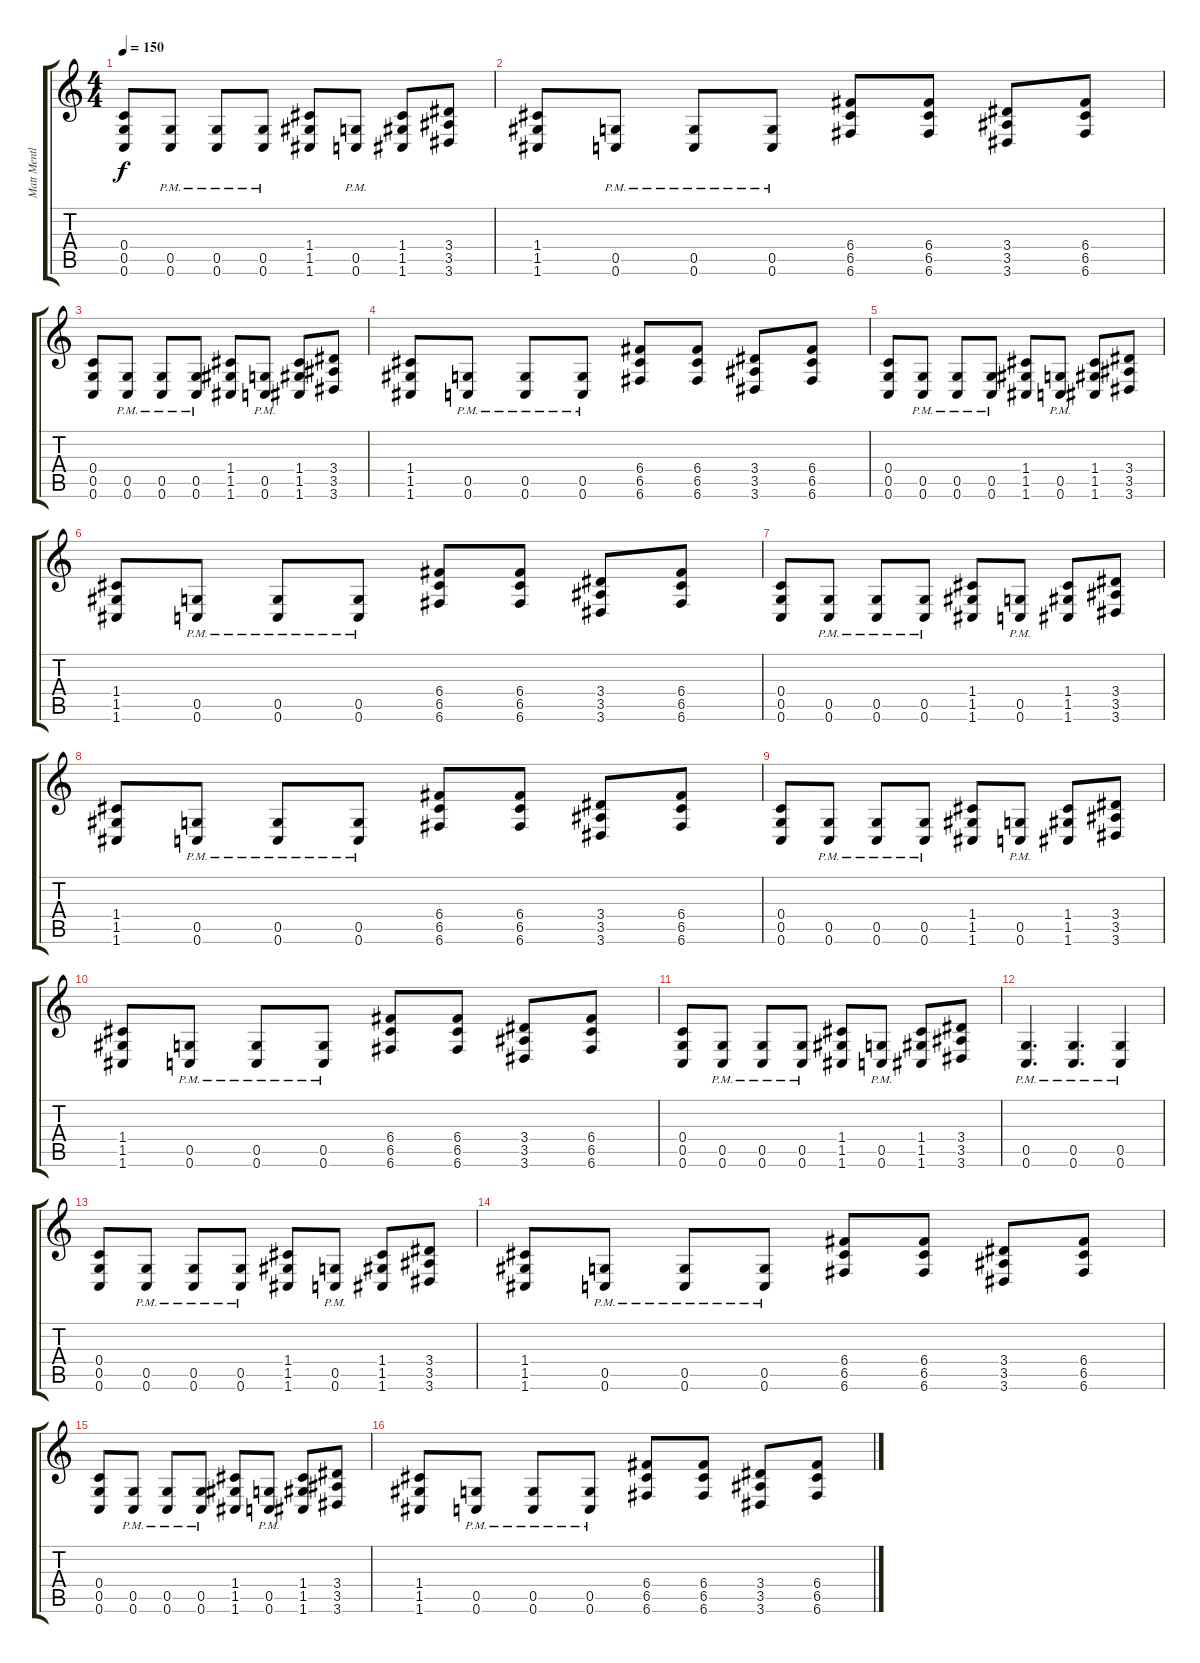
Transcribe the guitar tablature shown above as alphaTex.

\track ("Matt Mentley" "Matt Mentl") {instrument distortionguitar}
\staff {score tabs}
\tuning (D4 A3 F3 C3 G2 C2) {hide}
\ts (4 4)
\tempo 150
\clef g2
\ks c
(0.4 0.5 0.6).8{dy f} (0.5{pm} 0.6{pm}).8 (0.5{pm} 0.6{pm}).8 (0.5{pm} 0.6{pm}).8 (1.4 1.5 1.6).8 (0.5{pm} 0.6{pm}).8 (1.4 1.5 1.6).8 (3.4 3.5 3.6).8 |
(1.4 1.5 1.6).8 (0.5{pm} 0.6{pm}).8 (0.5{pm} 0.6{pm}).8 (0.5{pm} 0.6{pm}).8 (6.4 6.5 6.6).8 (6.4 6.5 6.6).8 (3.4 3.5 3.6).8 (6.4 6.5 6.6).8 |
(0.4 0.5 0.6).8 (0.5{pm} 0.6{pm}).8 (0.5{pm} 0.6{pm}).8 (0.5{pm} 0.6{pm}).8 (1.4 1.5 1.6).8 (0.5{pm} 0.6{pm}).8 (1.4 1.5 1.6).8 (3.4 3.5 3.6).8 |
(1.4 1.5 1.6).8 (0.5{pm} 0.6{pm}).8 (0.5{pm} 0.6{pm}).8 (0.5{pm} 0.6{pm}).8 (6.4 6.5 6.6).8 (6.4 6.5 6.6).8 (3.4 3.5 3.6).8 (6.4 6.5 6.6).8 |
(0.4 0.5 0.6).8 (0.5{pm} 0.6{pm}).8 (0.5{pm} 0.6{pm}).8 (0.5{pm} 0.6{pm}).8 (1.4 1.5 1.6).8 (0.5{pm} 0.6{pm}).8 (1.4 1.5 1.6).8 (3.4 3.5 3.6).8 |
(1.4 1.5 1.6).8 (0.5{pm} 0.6{pm}).8 (0.5{pm} 0.6{pm}).8 (0.5{pm} 0.6{pm}).8 (6.4 6.5 6.6).8 (6.4 6.5 6.6).8 (3.4 3.5 3.6).8 (6.4 6.5 6.6).8 |
(0.4 0.5 0.6).8 (0.5{pm} 0.6{pm}).8 (0.5{pm} 0.6{pm}).8 (0.5{pm} 0.6{pm}).8 (1.4 1.5 1.6).8 (0.5{pm} 0.6{pm}).8 (1.4 1.5 1.6).8 (3.4 3.5 3.6).8 |
(1.4 1.5 1.6).8 (0.5{pm} 0.6{pm}).8 (0.5{pm} 0.6{pm}).8 (0.5{pm} 0.6{pm}).8 (6.4 6.5 6.6).8 (6.4 6.5 6.6).8 (3.4 3.5 3.6).8 (6.4 6.5 6.6).8 |
(0.4 0.5 0.6).8 (0.5{pm} 0.6{pm}).8 (0.5{pm} 0.6{pm}).8 (0.5{pm} 0.6{pm}).8 (1.4 1.5 1.6).8 (0.5{pm} 0.6{pm}).8 (1.4 1.5 1.6).8 (3.4 3.5 3.6).8 |
(1.4 1.5 1.6).8 (0.5{pm} 0.6{pm}).8 (0.5{pm} 0.6{pm}).8 (0.5{pm} 0.6{pm}).8 (6.4 6.5 6.6).8 (6.4 6.5 6.6).8 (3.4 3.5 3.6).8 (6.4 6.5 6.6).8 |
(0.4 0.5 0.6).8 (0.5{pm} 0.6{pm}).8 (0.5{pm} 0.6{pm}).8 (0.5{pm} 0.6{pm}).8 (1.4 1.5 1.6).8 (0.5{pm} 0.6{pm}).8 (1.4 1.5 1.6).8 (3.4 3.5 3.6).8 |
(0.5{pm} 0.6{pm}).4{d} (0.5{pm} 0.6{pm}).4{d} (0.5{pm} 0.6{pm}).4 |
(0.4 0.5 0.6).8 (0.5{pm} 0.6{pm}).8 (0.5{pm} 0.6{pm}).8 (0.5{pm} 0.6{pm}).8 (1.4 1.5 1.6).8 (0.5{pm} 0.6{pm}).8 (1.4 1.5 1.6).8 (3.4 3.5 3.6).8 |
(1.4 1.5 1.6).8 (0.5{pm} 0.6{pm}).8 (0.5{pm} 0.6{pm}).8 (0.5{pm} 0.6{pm}).8 (6.4 6.5 6.6).8 (6.4 6.5 6.6).8 (3.4 3.5 3.6).8 (6.4 6.5 6.6).8 |
(0.4 0.5 0.6).8 (0.5{pm} 0.6{pm}).8 (0.5{pm} 0.6{pm}).8 (0.5{pm} 0.6{pm}).8 (1.4 1.5 1.6).8 (0.5{pm} 0.6{pm}).8 (1.4 1.5 1.6).8 (3.4 3.5 3.6).8 |
(1.4 1.5 1.6).8 (0.5{pm} 0.6{pm}).8 (0.5{pm} 0.6{pm}).8 (0.5{pm} 0.6{pm}).8 (6.4 6.5 6.6).8 (6.4 6.5 6.6).8 (3.4 3.5 3.6).8 (6.4 6.5 6.6).8
